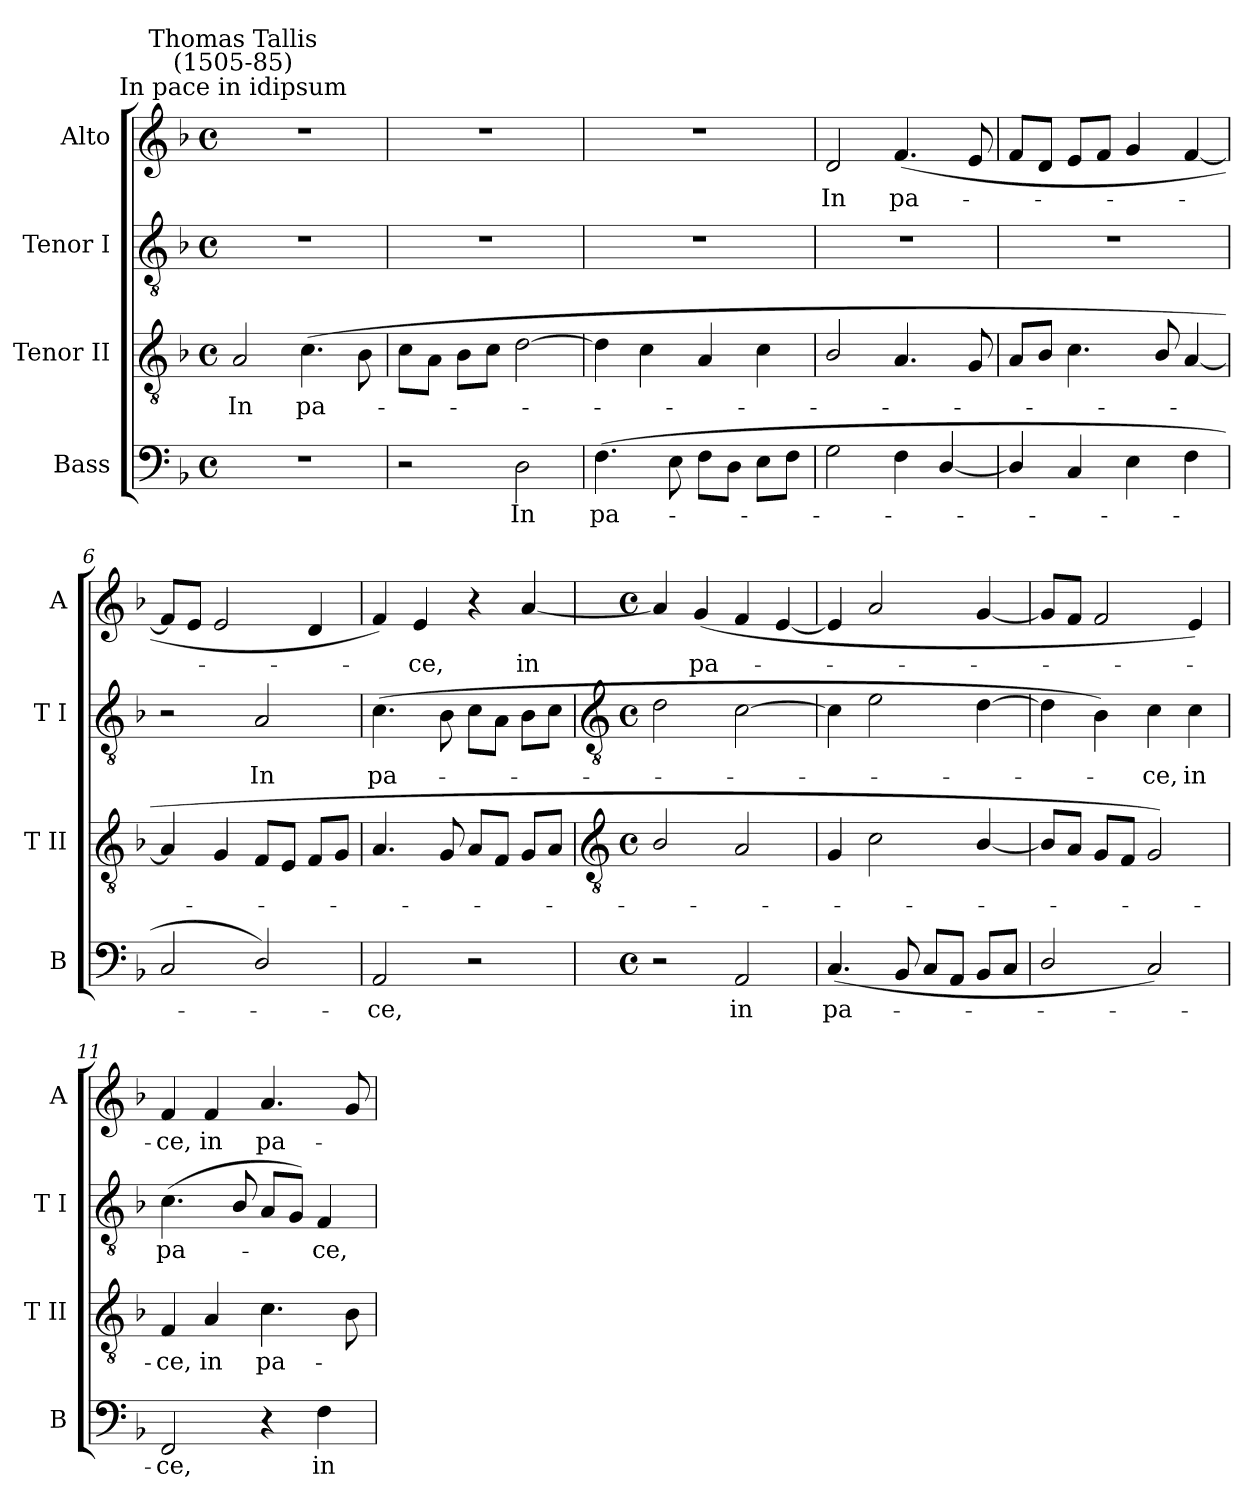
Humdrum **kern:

**kern	**text	**kern	**text	**kern	**text	**kern	**text
*part4	*part4	*part3	*part3	*part2	*part2	*part1	*part1
*staff4	*staff4	*staff3	*staff3	*staff2	*staff2	*staff1	*staff1
*I"Bass	*	*I"Tenor II	*	*I"Tenor I	*	*I"Alto	*
*I'B	*	*I'T II	*	*I'T I	*	*I'A	*
*clefF4	*	*clefGv2	*	*clefGv2	*	*clefG2	*
*k[b-]	*	*k[b-]	*	*k[b-]	*	*k[b-]	*
*F:	*	*F:	*	*F:	*	*F:	*
*M4/4	*	*M4/4	*	*M4/4	*	*M4/4	*
*met(c)	*	*met(c)	*	*met(c)	*	*met(c)	*
=1	=1	=1	=1	=1	=1	=1	=1
!	!	!	!	!	!	!LO:TX:a:cj:t=In pace in idipsum	!
!	!	!	!	!	!	!LO:TX:a:cj:t=Thomas Tallis\n(1505-85)	!
!	!	!	!LO:LY:b	!	!	!	!
1r	.	2A	In	1r	.	1r	.
!	!	!	!LO:LY:b	!	!	!	!
.	.	(<4.c	pa-	.	.	.	.
.	.	8B-	.	.	.	.	.
=2	=2	=2	=2	=2	=2	=2	=2
2r	.	8cL	.	1r	.	1r	.
.	.	8AJ	.	.	.	.	.
.	.	8B-L	.	.	.	.	.
.	.	8cJ	.	.	.	.	.
!	!LO:LY:b	!	!	!	!	!	!
2D	In	[2d	.	.	.	.	.
=3	=3	=3	=3	=3	=3	=3	=3
!	!LO:LY:b	!	!	!	!	!	!
(>4.F	pa-	4d]	.	1r	.	1r	.
.	.	4c	.	.	.	.	.
8E	.	.	.	.	.	.	.
8FL	.	4A	.	.	.	.	.
8DJ	.	.	.	.	.	.	.
8EL	.	4c	.	.	.	.	.
8FJ	.	.	.	.	.	.	.
=4	=4	=4	=4	=4	=4	=4	=4
!	!	!	!	!	!	!	!LO:LY:b
2G	.	2B-/	.	1r	.	2d	In
!	!	!	!	!	!	!	!LO:LY:b
4F	.	4.A	.	.	.	(<4.f	pa-
[4D/	.	.	.	.	.	.	.
.	.	8G	.	.	.	8e	.
=5	=5	=5	=5	=5	=5	=5	=5
4D/]	.	8AL	.	1r	.	8fL	.
.	.	8B-J	.	.	.	8dJ	.
4C	.	4.c	.	.	.	8eL	.
.	.	.	.	.	.	8fJ	.
4E	.	.	.	.	.	4g	.
.	.	8B-/	.	.	.	.	.
4F	.	[4A	.	.	.	[4f	.
=6	=6	=6	=6	=6	=6	=6	=6
2C	.	4A]	.	2r	.	8fL]	.
.	.	.	.	.	.	8eJ	.
.	.	4G	.	.	.	2e	.
!	!	!	!	!	!LO:LY:b	!	!
2D/)	.	8FL	.	2A	In	.	.
.	.	8EJ	.	.	.	.	.
.	.	8FL	.	.	.	4d	.
.	.	8GJ	.	.	.	.	.
=7	=7	=7	=7	=7	=7	=7	=7
!	!LO:LY:b	!	!	!	!LO:LY:b	!	!
2AA	ce,	4.A	.	(>4.c	pa-	4f)	.
!	!	!	!	!	!	!	!LO:LY:b
.	.	.	.	.	.	4e	ce,
.	.	8G	.	8B-	.	.	.
2r	.	8AL	.	8cL	.	4r	.
.	.	8FJ	.	8AJ	.	.	.
!	!	!	!	!	!	!	!LO:LY:b
.	.	8GL	.	8B-L	.	[4a	in
.	.	8AJ	.	8cJ	.	.	.
!!LO:LB:g=z
=8	=8	=8	=8	=8	=8	=8	=8
*	*	*clefGv2	*	*clefGv2	*	*	*
*M4/4	*	*M4/4	*	*M4/4	*	*M4/4	*
*met(c)	*	*met(c)	*	*met(c)	*	*met(c)	*
2r	.	2B-/	.	2d	.	4a]	.
!	!	!	!	!	!	!	!LO:LY:b
.	.	.	.	.	.	(<4g	pa-
!	!LO:LY:b	!	!	!	!	!	!
2AA	in	2A	.	[2c	.	4f	.
.	.	.	.	.	.	[4e	.
=9	=9	=9	=9	=9	=9	=9	=9
!	!LO:LY:b	!	!	!	!	!	!
(<4.C	pa-	4G	.	4c]	.	4e]	.
.	.	2c	.	2e	.	2a	.
8BB-	.	.	.	.	.	.	.
8CL	.	.	.	.	.	.	.
8AAJ	.	.	.	.	.	.	.
8BB-L	.	[4B-/	.	[4d	.	[4g	.
8CJ	.	.	.	.	.	.	.
=10	=10	=10	=10	=10	=10	=10	=10
2D/	.	8B-L]	.	4d]	.	8gL]	.
.	.	8AJ	.	.	.	8fJ	.
.	.	8GL	.	4B-)	.	2f	.
.	.	8FJ	.	.	.	.	.
!	!	!	!	!	!LO:LY:b	!	!
2C)	.	2G)	.	4c	ce,	.	.
!	!	!	!	!	!LO:LY:b	!	!
.	.	.	.	4c	in	4e)	.
=11	=11	=11	=11	=11	=11	=11	=11
!	!LO:LY:b	!	!LO:LY:b	!	!LO:LY:b	!	!LO:LY:b
2FF	ce,	4F	ce,	(<4.c	pa-	4f	ce,
!	!	!	!LO:LY:b	!	!	!	!LO:LY:b
.	.	4A	in	.	.	4f	in
.	.	.	.	8B-/	.	.	.
!	!	!	!LO:LY:b	!	!	!	!LO:LY:b
4r	.	4.c	pa-	8AL	.	4.a	pa-
.	.	.	.	8GJ)	.	.	.
!	!LO:LY:b	!	!	!	!LO:LY:b	!	!
4F	in	.	.	4F	ce,	.	.
.	.	8B-	.	.	.	8g	.
=	=	=	=	=	=	=	=
*-	*-	*-	*-	*-	*-	*-	*-
